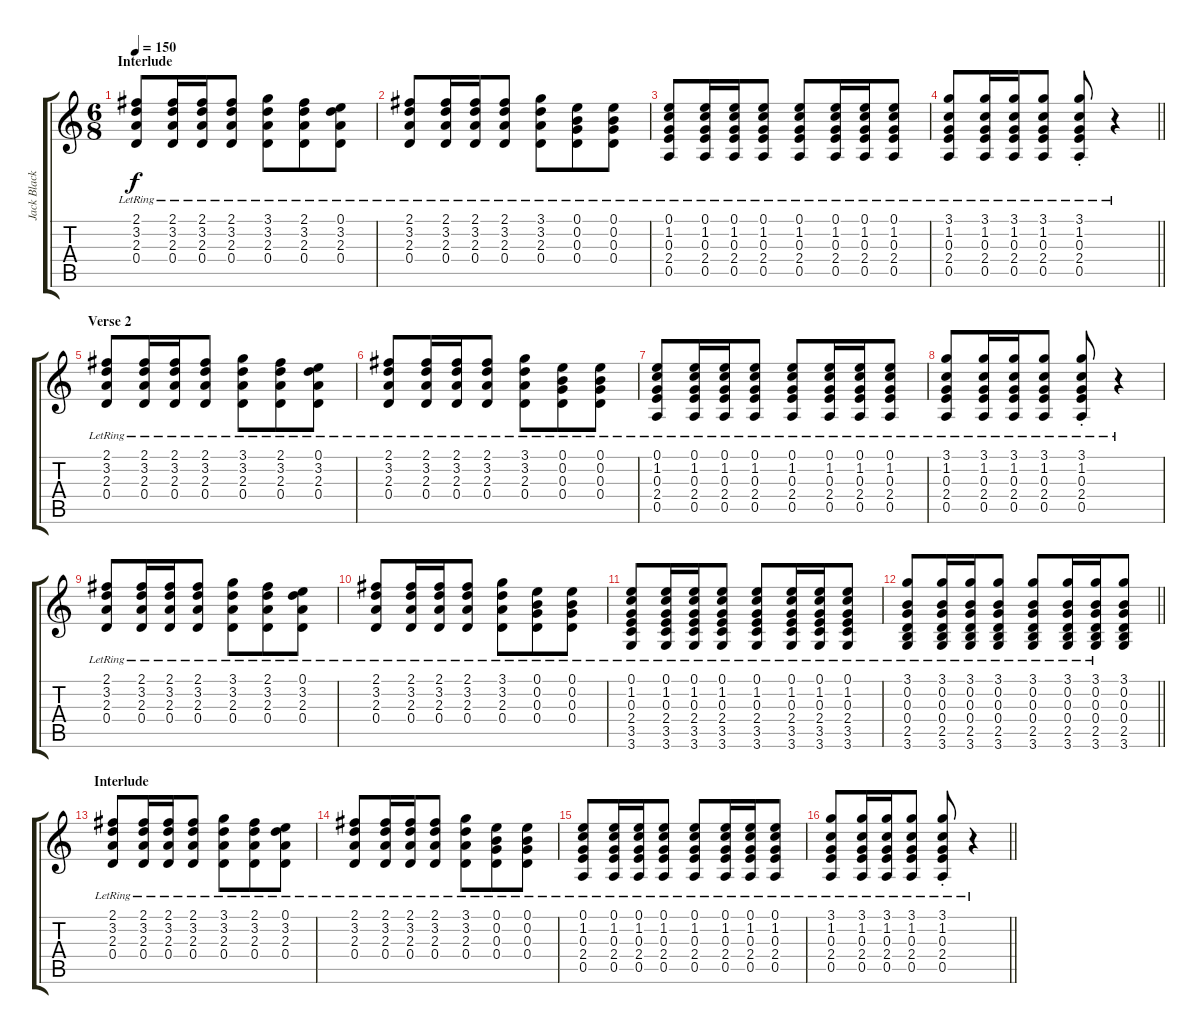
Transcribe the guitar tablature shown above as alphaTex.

\track ("Jack Black" "Jack Black") {instrument acousticguitarsteel}
\staff {score tabs}
\tuning (E4 B3 G3 D3 A2 E2) {hide}
\ts (6 8)
\section ("" "Interlude")
\tempo 150
\clef g2
\ks c
(2.1{lr} 3.2{lr} 2.3{lr} 0.4{lr}).8{dy f} (2.1{lr} 3.2{lr} 2.3{lr} 0.4{lr}).16 (2.1{lr} 3.2{lr} 2.3{lr} 0.4{lr}).16 (2.1{lr} 3.2{lr} 2.3{lr} 0.4{lr}).8 (3.1{lr} 3.2{lr} 2.3{lr} 0.4{lr}).8 (2.1{lr} 3.2{lr} 2.3{lr} 0.4{lr}).8 (0.1{lr} 3.2{lr} 2.3{lr} 0.4{lr}).8 |
(2.1{lr} 3.2{lr} 2.3{lr} 0.4{lr}).8 (2.1{lr} 3.2{lr} 2.3{lr} 0.4{lr}).16 (2.1{lr} 3.2{lr} 2.3{lr} 0.4{lr}).16 (2.1{lr} 3.2{lr} 2.3{lr} 0.4{lr}).8 (3.1{lr} 3.2{lr} 2.3{lr} 0.4{lr}).8 (0.1{lr} 0.2{lr} 0.3{lr} 0.4{lr}).8 (0.1{lr} 0.2{lr} 0.3{lr} 0.4{lr}).8 |
(0.1{lr} 1.2{lr} 0.3{lr} 2.4{lr} 0.5{lr}).8 (0.1{lr} 1.2{lr} 0.3{lr} 2.4{lr} 0.5{lr}).16 (0.1{lr} 1.2{lr} 0.3{lr} 2.4{lr} 0.5{lr}).16 (0.1{lr} 1.2{lr} 0.3{lr} 2.4{lr} 0.5{lr}).8 (0.1{lr} 1.2{lr} 0.3{lr} 2.4{lr} 0.5{lr}).8 (0.1{lr} 1.2{lr} 0.3{lr} 2.4{lr} 0.5{lr}).16 (0.1{lr} 1.2{lr} 0.3{lr} 2.4{lr} 0.5{lr}).16 (0.1{lr} 1.2{lr} 0.3{lr} 2.4{lr} 0.5{lr}).8 |
\barLineRight lightlight
(3.1{lr} 1.2{lr} 0.3{lr} 2.4{lr} 0.5{lr}).8 (3.1{lr} 1.2{lr} 0.3{lr} 2.4{lr} 0.5{lr}).16 (3.1{lr} 1.2{lr} 0.3{lr} 2.4{lr} 0.5{lr}).16 (3.1{lr} 1.2{lr} 0.3{lr} 2.4{lr} 0.5{lr}).8 (3.1{st lr} 1.2{st lr} 0.3{st lr} 2.4{st lr} 0.5{st lr}).8 r.4 |
\section ("" "Verse 2")
(2.1{lr} 3.2{lr} 2.3{lr} 0.4{lr}).8 (2.1{lr} 3.2{lr} 2.3{lr} 0.4{lr}).16 (2.1{lr} 3.2{lr} 2.3{lr} 0.4{lr}).16 (2.1{lr} 3.2{lr} 2.3{lr} 0.4{lr}).8 (3.1{lr} 3.2{lr} 2.3{lr} 0.4{lr}).8 (2.1{lr} 3.2{lr} 2.3{lr} 0.4{lr}).8 (0.1{lr} 3.2{lr} 2.3{lr} 0.4{lr}).8 |
(2.1{lr} 3.2{lr} 2.3{lr} 0.4{lr}).8 (2.1{lr} 3.2{lr} 2.3{lr} 0.4{lr}).16 (2.1{lr} 3.2{lr} 2.3{lr} 0.4{lr}).16 (2.1{lr} 3.2{lr} 2.3{lr} 0.4{lr}).8 (3.1{lr} 3.2{lr} 2.3{lr} 0.4{lr}).8 (0.1{lr} 0.2{lr} 0.3{lr} 0.4{lr}).8 (0.1{lr} 0.2{lr} 0.3{lr} 0.4{lr}).8 |
(0.1{lr} 1.2{lr} 0.3{lr} 2.4{lr} 0.5{lr}).8 (0.1{lr} 1.2{lr} 0.3{lr} 2.4{lr} 0.5{lr}).16 (0.1{lr} 1.2{lr} 0.3{lr} 2.4{lr} 0.5{lr}).16 (0.1{lr} 1.2{lr} 0.3{lr} 2.4{lr} 0.5{lr}).8 (0.1{lr} 1.2{lr} 0.3{lr} 2.4{lr} 0.5{lr}).8 (0.1{lr} 1.2{lr} 0.3{lr} 2.4{lr} 0.5{lr}).16 (0.1{lr} 1.2{lr} 0.3{lr} 2.4{lr} 0.5{lr}).16 (0.1{lr} 1.2{lr} 0.3{lr} 2.4{lr} 0.5{lr}).8 |
(3.1{lr} 1.2{lr} 0.3{lr} 2.4{lr} 0.5{lr}).8 (3.1{lr} 1.2{lr} 0.3{lr} 2.4{lr} 0.5{lr}).16 (3.1{lr} 1.2{lr} 0.3{lr} 2.4{lr} 0.5{lr}).16 (3.1{lr} 1.2{lr} 0.3{lr} 2.4{lr} 0.5{lr}).8 (3.1{st lr} 1.2{st lr} 0.3{st lr} 2.4{st lr} 0.5{st lr}).8 r.4 |
(2.1{lr} 3.2{lr} 2.3{lr} 0.4{lr}).8 (2.1{lr} 3.2{lr} 2.3{lr} 0.4{lr}).16 (2.1{lr} 3.2{lr} 2.3{lr} 0.4{lr}).16 (2.1{lr} 3.2{lr} 2.3{lr} 0.4{lr}).8 (3.1{lr} 3.2{lr} 2.3{lr} 0.4{lr}).8 (2.1{lr} 3.2{lr} 2.3{lr} 0.4{lr}).8 (0.1{lr} 3.2{lr} 2.3{lr} 0.4{lr}).8 |
(2.1{lr} 3.2{lr} 2.3{lr} 0.4{lr}).8 (2.1{lr} 3.2{lr} 2.3{lr} 0.4{lr}).16 (2.1{lr} 3.2{lr} 2.3{lr} 0.4{lr}).16 (2.1{lr} 3.2{lr} 2.3{lr} 0.4{lr}).8 (3.1{lr} 3.2{lr} 2.3{lr} 0.4{lr}).8 (0.1{lr} 0.2{lr} 0.3{lr} 0.4{lr}).8 (0.1{lr} 0.2{lr} 0.3{lr} 0.4{lr}).8 |
(0.1{lr} 1.2{lr} 0.3{lr} 2.4{lr} 3.5{lr} 3.6{lr}).8 (0.1{lr} 1.2{lr} 0.3{lr} 2.4{lr} 3.5{lr} 3.6{lr}).16 (0.1{lr} 1.2{lr} 0.3{lr} 2.4{lr} 3.5{lr} 3.6{lr}).16 (0.1{lr} 1.2{lr} 0.3{lr} 2.4{lr} 3.5{lr} 3.6{lr}).8 (0.1{lr} 1.2{lr} 0.3{lr} 2.4{lr} 3.5{lr} 3.6{lr}).8 (0.1{lr} 1.2{lr} 0.3{lr} 2.4{lr} 3.5{lr} 3.6{lr}).16 (0.1{lr} 1.2{lr} 0.3{lr} 2.4{lr} 3.5{lr} 3.6{lr}).16 (0.1{lr} 1.2{lr} 0.3{lr} 2.4{lr} 3.5{lr} 3.6{lr}).8 |
\barLineRight lightlight
(3.1{lr} 0.2{lr} 0.3{lr} 0.4{lr} 2.5{lr} 3.6{lr}).8 (3.1{lr} 0.2{lr} 0.3{lr} 0.4{lr} 2.5{lr} 3.6{lr}).16 (3.1{lr} 0.2{lr} 0.3{lr} 0.4{lr} 2.5{lr} 3.6{lr}).16 (3.1{lr} 0.2{lr} 0.3{lr} 0.4{lr} 2.5{lr} 3.6{lr}).8 (3.1{lr} 0.2{lr} 0.3{lr} 0.4{lr} 2.5{lr} 3.6{lr}).8 (3.1{lr} 0.2{lr} 0.3{lr} 0.4{lr} 2.5{lr} 3.6{lr}).16 (3.1{lr} 0.2{lr} 0.3{lr} 0.4{lr} 2.5{lr} 3.6{lr}).16 (3.1 0.2 0.3 0.4 2.5 3.6).8 |
\section ("" "Interlude")
(2.1{lr} 3.2{lr} 2.3{lr} 0.4{lr}).8 (2.1{lr} 3.2{lr} 2.3{lr} 0.4{lr}).16 (2.1{lr} 3.2{lr} 2.3{lr} 0.4{lr}).16 (2.1{lr} 3.2{lr} 2.3{lr} 0.4{lr}).8 (3.1{lr} 3.2{lr} 2.3{lr} 0.4{lr}).8 (2.1{lr} 3.2{lr} 2.3{lr} 0.4{lr}).8 (0.1{lr} 3.2{lr} 2.3{lr} 0.4{lr}).8 |
(2.1{lr} 3.2{lr} 2.3{lr} 0.4{lr}).8 (2.1{lr} 3.2{lr} 2.3{lr} 0.4{lr}).16 (2.1{lr} 3.2{lr} 2.3{lr} 0.4{lr}).16 (2.1{lr} 3.2{lr} 2.3{lr} 0.4{lr}).8 (3.1{lr} 3.2{lr} 2.3{lr} 0.4{lr}).8 (0.1{lr} 0.2{lr} 0.3{lr} 0.4{lr}).8 (0.1{lr} 0.2{lr} 0.3{lr} 0.4{lr}).8 |
(0.1{lr} 1.2{lr} 0.3{lr} 2.4{lr} 0.5{lr}).8 (0.1{lr} 1.2{lr} 0.3{lr} 2.4{lr} 0.5{lr}).16 (0.1{lr} 1.2{lr} 0.3{lr} 2.4{lr} 0.5{lr}).16 (0.1{lr} 1.2{lr} 0.3{lr} 2.4{lr} 0.5{lr}).8 (0.1{lr} 1.2{lr} 0.3{lr} 2.4{lr} 0.5{lr}).8 (0.1{lr} 1.2{lr} 0.3{lr} 2.4{lr} 0.5{lr}).16 (0.1{lr} 1.2{lr} 0.3{lr} 2.4{lr} 0.5{lr}).16 (0.1{lr} 1.2{lr} 0.3{lr} 2.4{lr} 0.5{lr}).8 |
\barLineRight lightlight
(3.1{lr} 1.2{lr} 0.3{lr} 2.4{lr} 0.5{lr}).8 (3.1{lr} 1.2{lr} 0.3{lr} 2.4{lr} 0.5{lr}).16 (3.1{lr} 1.2{lr} 0.3{lr} 2.4{lr} 0.5{lr}).16 (3.1{lr} 1.2{lr} 0.3{lr} 2.4{lr} 0.5{lr}).8 (3.1{st lr} 1.2{st lr} 0.3{st lr} 2.4{st lr} 0.5{st lr}).8 r.4
